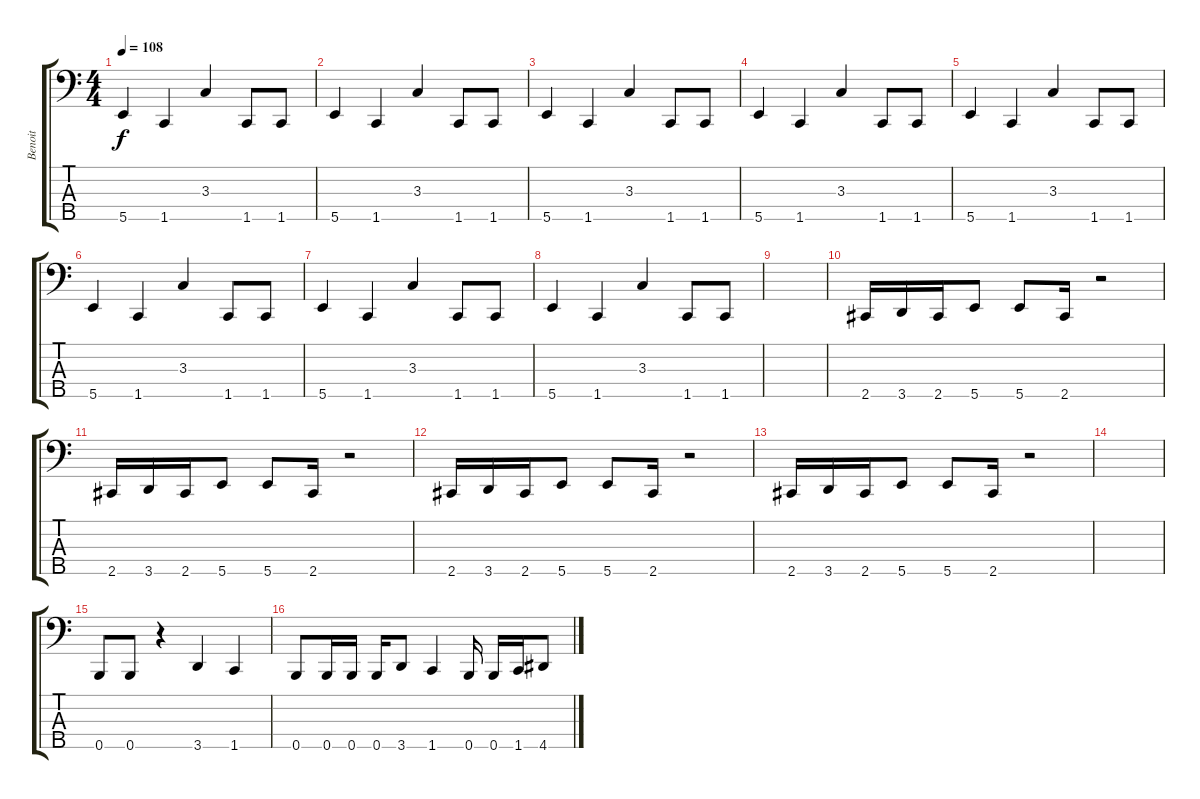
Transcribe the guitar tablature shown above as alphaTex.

\track ("Benoit" "Benoit") {instrument electricbassfinger}
\staff {score tabs}
\tuning (G2 D2 A1 E1 B0) {hide}
\ts (4 4)
\tempo 108
\clef f4
\ks c
5.5.4{dy f} 1.5.4 3.3.4 1.5.8 1.5.8 |
5.5.4 1.5.4 3.3.4 1.5.8 1.5.8 |
5.5.4 1.5.4 3.3.4 1.5.8 1.5.8 |
5.5.4 1.5.4 3.3.4 1.5.8 1.5.8 |
5.5.4 1.5.4 3.3.4 1.5.8 1.5.8 |
5.5.4 1.5.4 3.3.4 1.5.8 1.5.8 |
5.5.4 1.5.4 3.3.4 1.5.8 1.5.8 |
5.5.4 1.5.4 3.3.4 1.5.8 1.5.8 |
|
2.5.16 3.5.16 2.5.16 5.5.8 5.5.8 2.5.16 r.2 |
2.5.16 3.5.16 2.5.16 5.5.8 5.5.8 2.5.16 r.2 |
2.5.16 3.5.16 2.5.16 5.5.8 5.5.8 2.5.16 r.2 |
2.5.16 3.5.16 2.5.16 5.5.8 5.5.8 2.5.16 r.2 |
|
0.5.8 0.5.8 r.4 3.5.4 1.5.4 |
0.5.8 0.5.16 0.5.16 0.5.16 3.5.8 1.5.4 0.5.16 0.5.16 1.5.16 4.5.8
